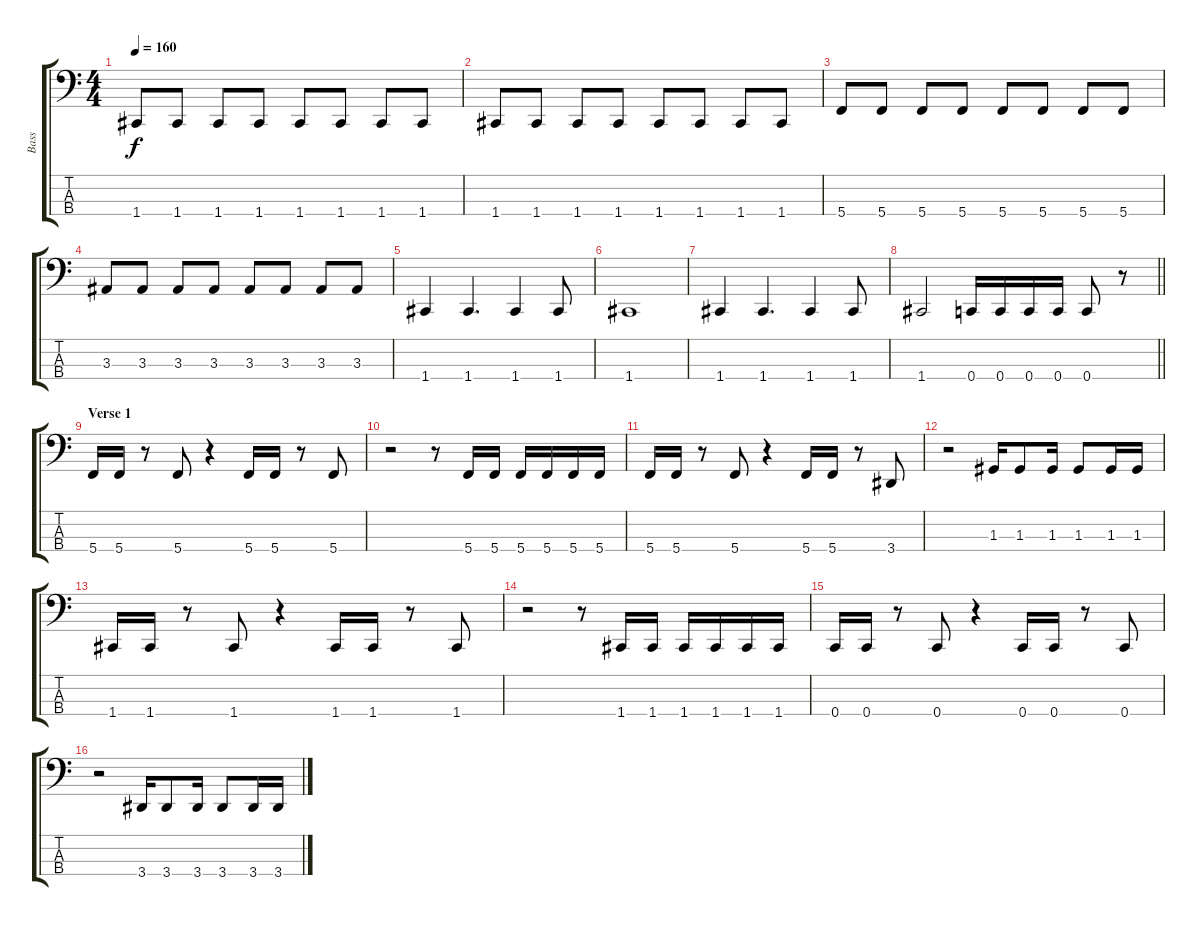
\track ("Bass" "Bass") {instrument electricbasspick}
\staff {score tabs}
\tuning (F2 C2 G1 C1) {hide}
\ts (4 4)
\tempo 160
\clef f4
\ks c
1.4.8{dy f} 1.4.8 1.4.8 1.4.8 1.4.8 1.4.8 1.4.8 1.4.8 |
1.4.8 1.4.8 1.4.8 1.4.8 1.4.8 1.4.8 1.4.8 1.4.8 |
5.4.8 5.4.8 5.4.8 5.4.8 5.4.8 5.4.8 5.4.8 5.4.8 |
3.3.8 3.3.8 3.3.8 3.3.8 3.3.8 3.3.8 3.3.8 3.3.8 |
1.4.4 1.4.4{d} 1.4.4 1.4.8 |
1.4.1 |
1.4.4 1.4.4{d} 1.4.4 1.4.8 |
\barLineRight lightlight
1.4.2 0.4.16 0.4.16 0.4.16 0.4.16 0.4.8 r.8 |
\section ("" "Verse 1")
5.4.16 5.4.16 r.8 5.4.8 r.4 5.4.16 5.4.16 r.8 5.4.8 |
r.2 r.8 5.4.16 5.4.16 5.4.16 5.4.16 5.4.16 5.4.16 |
5.4.16 5.4.16 r.8 5.4.8 r.4 5.4.16 5.4.16 r.8 3.4.8 |
r.2 1.3.16 1.3.8 1.3.16 1.3.8 1.3.16 1.3.16 |
1.4.16 1.4.16 r.8 1.4.8 r.4 1.4.16 1.4.16 r.8 1.4.8 |
r.2 r.8 1.4.16 1.4.16 1.4.16 1.4.16 1.4.16 1.4.16 |
0.4.16 0.4.16 r.8 0.4.8 r.4 0.4.16 0.4.16 r.8 0.4.8 |
r.2 3.4.16 3.4.8 3.4.16 3.4.8 3.4.16 3.4.16
